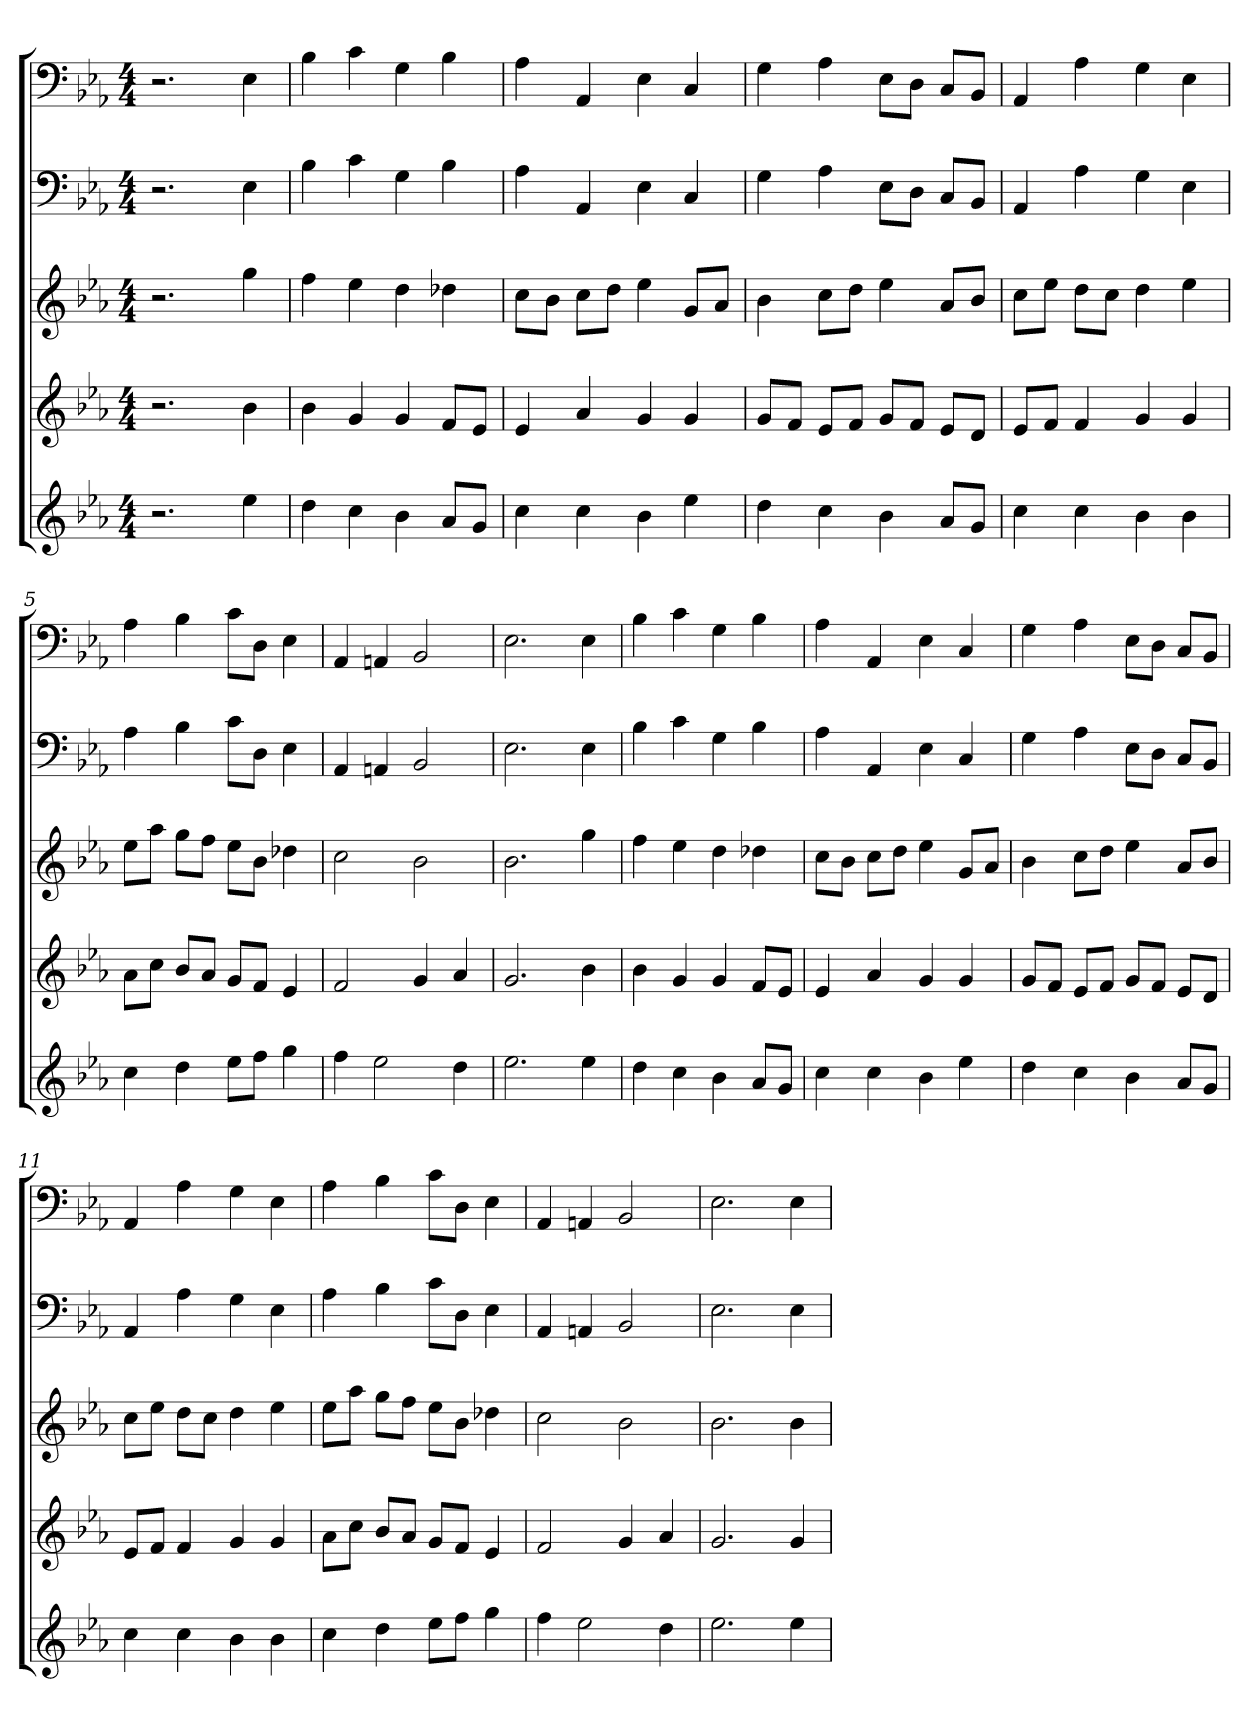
**kern	**kern	**kern	**kern	**kern
*part5	*part4	*part3	*part2	*part1
*staff5	*staff4	*staff3	*staff2	*staff1
*k[b-e-a-]	*k[b-e-a-]	*k[b-e-a-]	*k[b-e-a-]	*k[b-e-a-]
*E-:	*E-:	*E-:	*E-:	*E-:
*M4/4	*M4/4	*M4/4	*M4/4	*M4/4
=	=	=	=	=
2.r	2.r	2.r	2.r	2.r
4ee-	4b-	4gg	4E-	4E-
=1	=1	=1	=1	=1
4dd	4b-	4ff	4B-	4B-
4cc	4g	4ee-	4c	4c
4b-	4g	4dd	4G	4G
8a-L	8fL	4dd-X	4B-	4B-
8gJ	8e-J	.	.	.
=2	=2	=2	=2	=2
4cc	4e-	8ccL	4A-	4A-
.	.	8b-J	.	.
4cc	4a-	8ccL	4AA-	4AA-
.	.	8ddJ	.	.
4b-	4g	4ee-	4E-	4E-
4ee-	4g	8gL	4C	4C
.	.	8a-J	.	.
=3	=3	=3	=3	=3
4dd	8gL	4b-	4G	4G
.	8fJ	.	.	.
4cc	8e-L	8ccL	4A-	4A-
.	8fJ	8ddJ	.	.
4b-	8gL	4ee-	8E-L	8E-L
.	8fJ	.	8DJ	8DJ
8a-L	8e-L	8a-L	8CL	8CL
8gJ	8dJ	8b-J	8BB-J	8BB-J
=4	=4	=4	=4	=4
4cc	8e-L	8ccL	4AA-	4AA-
.	8fJ	8ee-J	.	.
4cc	4f	8ddL	4A-	4A-
.	.	8ccJ	.	.
4b-	4g	4dd	4G	4G
4b-	4g	4ee-	4E-	4E-
=5	=5	=5	=5	=5
4cc	8a-L	8ee-L	4A-	4A-
.	8ccJ	8aa-J	.	.
4dd	8b-L	8ggL	4B-	4B-
.	8a-J	8ffJ	.	.
8ee-L	8gL	8ee-L	8cL	8cL
8ffJ	8fJ	8b-J	8DJ	8DJ
4gg	4e-	4dd-X	4E-	4E-
=6	=6	=6	=6	=6
4ff	2f	2cc	4AA-	4AA-
2ee-	.	.	4AAn	4AAn
.	4g	2b-	2BB-	2BB-
4dd	4a-	.	.	.
=7	=7	=7	=7	=7
2.ee-	2.g	2.b-	2.E-	2.E-
4ee-	4b-	4gg	4E-	4E-
=8	=8	=8	=8	=8
4dd	4b-	4ff	4B-	4B-
4cc	4g	4ee-	4c	4c
4b-	4g	4dd	4G	4G
8a-L	8fL	4dd-X	4B-	4B-
8gJ	8e-J	.	.	.
=9	=9	=9	=9	=9
4cc	4e-	8ccL	4A-	4A-
.	.	8b-J	.	.
4cc	4a-	8ccL	4AA-	4AA-
.	.	8ddJ	.	.
4b-	4g	4ee-	4E-	4E-
4ee-	4g	8gL	4C	4C
.	.	8a-J	.	.
=10	=10	=10	=10	=10
4dd	8gL	4b-	4G	4G
.	8fJ	.	.	.
4cc	8e-L	8ccL	4A-	4A-
.	8fJ	8ddJ	.	.
4b-	8gL	4ee-	8E-L	8E-L
.	8fJ	.	8DJ	8DJ
8a-L	8e-L	8a-L	8CL	8CL
8gJ	8dJ	8b-J	8BB-J	8BB-J
=11	=11	=11	=11	=11
4cc	8e-L	8ccL	4AA-	4AA-
.	8fJ	8ee-J	.	.
4cc	4f	8ddL	4A-	4A-
.	.	8ccJ	.	.
4b-	4g	4dd	4G	4G
4b-	4g	4ee-	4E-	4E-
=12	=12	=12	=12	=12
4cc	8a-L	8ee-L	4A-	4A-
.	8ccJ	8aa-J	.	.
4dd	8b-L	8ggL	4B-	4B-
.	8a-J	8ffJ	.	.
8ee-L	8gL	8ee-L	8cL	8cL
8ffJ	8fJ	8b-J	8DJ	8DJ
4gg	4e-	4dd-X	4E-	4E-
=13	=13	=13	=13	=13
4ff	2f	2cc	4AA-	4AA-
2ee-	.	.	4AAn	4AAn
.	4g	2b-	2BB-	2BB-
4dd	4a-	.	.	.
=14	=14	=14	=14	=14
2.ee-	2.g	2.b-	2.E-	2.E-
4ee-	4g	4b-	4E-	4E-
=	=	=	=	=
*-	*-	*-	*-	*-
